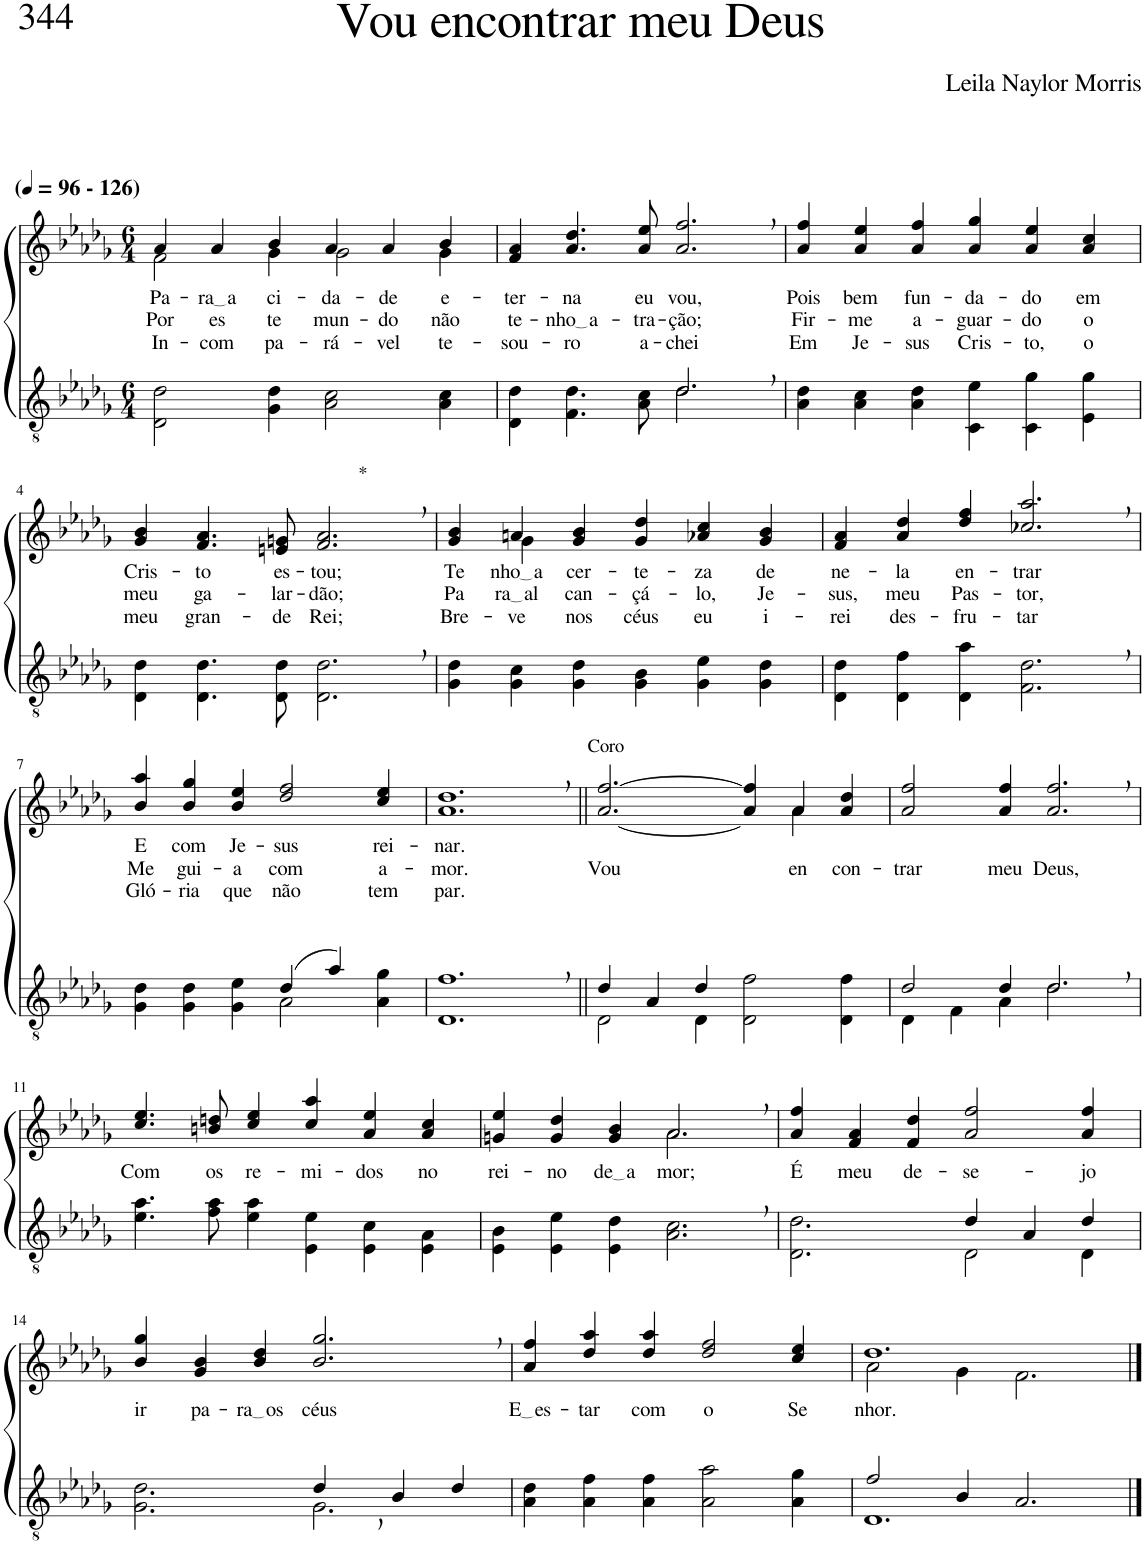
**kern	**kern	**text	**text	**text
*part2	*part1	*part1	*part1	*part1
*staff2	*staff1	*staff1	*staff1	*staff1
*I"Parte III e IV	*I"Parte I e II	*	*	*
*clefGv2	*clefG2	*	*	*
*Trd3c5	*Trd3c5	*	*	*
*k[b-e-a-d-g-]	*k[b-e-a-d-g-]	*	*	*
*M6/4	*M6/4	*	*	*
*MM96	*MM96	*	*	*
=1	=1	=1	=1	=1
*	*^	*	*	*
!	!LO:TX:a:B:t=(	!	!	!	!
!	!LO:TX:a:B:t=- 126)	!	!	!	!
!	!	!	!LO:LY:b	!LO:LY:b	!LO:LY:b
2D-\ 2d-\	4a-/	2f\	Pa-	Por	In-
!	!	!	!LO:LY:b	!LO:LY:b	!LO:LY:b
.	4a-/	.	ra a	es-	-com-
!	!	!	!LO:LY:b	!LO:LY:b	!LO:LY:b
4G-\ 4d-\	4b-/	4g-\	ci-	-te	-pa-
!	!	!	!LO:LY:b	!LO:LY:b	!LO:LY:b
2A-\ 2c\	4a-/	2g-\	-da-	mun-	-rá-
!	!	!	!LO:LY:b	!LO:LY:b	!LO:LY:b
.	4a-/	.	-de	-do	-vel
!	!	!	!LO:LY:b	!LO:LY:b	!LO:LY:b
4A-\ 4c\	4b-/	4g-\	e-	não	te-
=2	=2	=2	=2	=2	=2
*^	*	*	*	*	*
!	!	!	!	!LO:LY:b	!LO:LY:b	!LO:LY:b
*	*	*v	*v	*	*	*
2.ryy	4D-\ 4d-\	4f/ 4a-/	-ter-	te-	-sou-
!	!	!	!LO:LY:b	!LO:LY:b	!LO:LY:b
.	4.F\ 4.d-\	4.a-/ 4.dd-/	-na	nho a	-ro
!	!	!	!LO:LY:b	!LO:LY:b	!LO:LY:b
.	8A-\ 8c\	8a-/ 8ee-/	eu	-tra-	a-
!	!	!	!LO:LY:b	!LO:LY:b	!LO:LY:b
2.d-,/	2.d-\	2.a-/, 2.ff/,	vou,	-ção;	-chei
=3	=3	=3	=3	=3	=3
!	!	!	!LO:LY:b	!LO:LY:b	!LO:LY:b
*v	*v	*	*	*	*
4A-\ 4d-\	4a-/ 4ff/	Pois	Fir-	Em
!	!	!LO:LY:b	!LO:LY:b	!LO:LY:b
4A-\ 4c\	4a-/ 4ee-/	bem	-me	Je-
!	!	!LO:LY:b	!LO:LY:b	!LO:LY:b
4A-\ 4d-\	4a-/ 4ff/	fun-	a-	-sus
!	!	!LO:LY:b	!LO:LY:b	!LO:LY:b
4C\ 4e-\	4a-/ 4gg-/	-da-	-guar-	Cris-
!	!	!LO:LY:b	!LO:LY:b	!LO:LY:b
4C\ 4g-\	4a-/ 4ee-/	-do	-do	-to,
!	!	!LO:LY:b	!LO:LY:b	!LO:LY:b
4E-\ 4g-\	4a-/ 4cc/	em	o	o
!!LO:LB:g=z
=4	=4	=4	=4	=4
!	!	!LO:LY:b	!LO:LY:b	!LO:LY:b
4D-\ 4d-\	4g-/ 4b-/	Cris-	meu	meu
!	!	!LO:LY:b	!LO:LY:b	!LO:LY:b
4.D-\ 4.d-\	4.f/ 4.a-/	-to	ga-	gran-
!	!	!LO:LY:b	!LO:LY:b	!LO:LY:b
8D-\ 8d-\	8en/ 8gn/	es-	-lar-	-de
!	!LO:TX:a:t=*	!	!	!
!	!	!LO:LY:b	!LO:LY:b	!LO:LY:b
2.D-\, 2.d-\,	2.f/, 2.a-/,	-tou;	-dão;	Rei;
=5	=5	=5	=5	=5
!	!	!LO:LY:b	!LO:LY:b	!LO:LY:b
*	*^	*	*	*
4G-\ 4d-\	4g-/ 4b-/	4ryy	Te-	Pa-	Bre-
!	!	!	!	!	!LO:LY:b
!	!	!	!LO:LY:b	!LO:LY:b	!
4G-\ 4c\	4an/	4g-\	nho a	ra al	-ve
!	!	!	!LO:LY:b	!LO:LY:b	!LO:LY:b
4G-\ 4d-\	4g-/ 4b-/	1ryy	cer-	-can-	-nos
!	!	!	!LO:LY:b	!LO:LY:b	!LO:LY:b
4G-\ 4B-\	4g-/ 4dd-/	.	-te-	-çá-	céus
!	!	!	!LO:LY:b	!LO:LY:b	!LO:LY:b
4G-\ 4e-\	4a-X/ 4cc/	.	-za	-lo,	eu
!	!	!	!LO:LY:b	!LO:LY:b	!LO:LY:b
4G-\ 4d-\	4g-/ 4b-/	.	de	Je-	i-
*	*v	*v	*	*	*
=6	=6	=6	=6	=6
!	!	!LO:LY:b	!LO:LY:b	!LO:LY:b
4D-\ 4d-\	4f/ 4a-/	ne-	-sus,	-rei
!	!	!LO:LY:b	!LO:LY:b	!LO:LY:b
4D-\ 4f\	4a-/ 4dd-/	-la	meu	des-
!	!	!LO:LY:b	!LO:LY:b	!LO:LY:b
4D-\ 4a-\	4dd-/ 4ff/	en-	Pas-	-fru-
!	!	!LO:LY:b	!LO:LY:b	!LO:LY:b
2.F\, 2.d-\,	2.cc-X/, 2.aa-/,	-trar	-tor,	-tar
!!LO:LB:g=z
=7	=7	=7	=7	=7
*^	*	*	*	*
!	!	!	!LO:LY:b	!LO:LY:b	!LO:LY:b
2.ryy	4G-\ 4d-\	4b-/ 4aa-/	E	Me	Gló-
!	!	!	!LO:LY:b	!LO:LY:b	!LO:LY:b
.	4G-\ 4d-\	4b-/ 4gg-/	com	gui-	-ria
!	!	!	!LO:LY:b	!LO:LY:b	!LO:LY:b
.	4G-\ 4e-\	4b-/ 4ee-/	Je-	-a	que
!	!	!	!LO:LY:b	!LO:LY:b	!LO:LY:b
(4d-/	2A-\	2dd-/ 2ff/	-sus	com	não
4a-/)	.	.	.	.	.
!	!	!	!LO:LY:b	!LO:LY:b	!LO:LY:b
4ryy	4A-\ 4g-\	4cc/ 4ee-/	rei-	a-	tem
=8	=8	=8	=8	=8	=8
!	!	!LO:TX:a:t=Coro	!	!	!
!	!	!	!LO:LY:b	!LO:LY:b	!LO:LY:b
*v	*v	*	*	*	*
1.D-, 1.f,	1.a-, 1.dd-,	-nar.	-mor.	par.
=9||	=9||	=9||	=9||	=9||
*^	*	*	*	*
!	!	!	!	!LO:LY:b	!
*	*	*^	*	*	*
4d-/	2D-\	[2.a-/ [2.ff/	1ryy	.	Vou	.
4A-/	.	.	.	.	.	.
4d-/	4D-\	.	.	.	.	.
2.ryy	2D-\ 2f\	4a-/] 4ff/]	.	.	.	.
!	!	!	!	!	!LO:LY:b	!
.	.	4a-/	4a-\	.	en-	.
!	!	!	!	!	!LO:LY:b	!
.	4D-\ 4f\	4a-/ 4dd-/	4ryy	.	-con-	.
=10	=10	=10	=10	=10	=10	=10
!	!	!	!	!	!LO:LY:b	!
*	*	*v	*v	*	*	*
2d-/	4D-\	2a-/ 2ff/	.	-trar	.
.	4F\	.	.	.	.
!	!	!	!	!LO:LY:b	!
4d-/	4A-\	4a-/ 4ff/	.	meu	.
!	!	!	!	!LO:LY:b	!
2.d-,/	2.d-\	2.a-/, 2.ff/,	.	Deus,	.
!!LO:LB:g=z
=11	=11	=11	=11	=11	=11
!	!	!	!LO:LY:b	!	!
*v	*v	*	*	*	*
4.e-\ 4.a-\	4.cc/ 4.ee-/	Com	.	.
!	!	!LO:LY:b	!	!
8f\ 8a-\	8bn/ 8ddn/	os	.	.
!	!	!LO:LY:b	!	!
4e-\ 4a-\	4cc/ 4ee-/	re-	.	.
!	!	!LO:LY:b	!	!
4E-\ 4e-\	4cc/ 4aa-/	-mi-	.	.
!	!	!LO:LY:b	!	!
4E-\ 4c\	4a-/ 4ee-/	-dos	.	.
!	!	!LO:LY:b	!	!
4E-\ 4A-\	4a-/ 4cc/	no	.	.
=12	=12	=12	=12	=12
!	!	!LO:LY:b	!	!
*	*^	*	*	*
4E-\ 4B-\	4gn/ 4ee-/	2.ryy	rei-	.	.
!	!	!	!LO:LY:b	!	!
4E-\ 4e-\	4g/ 4dd-/	.	-no	.	.
!	!	!	!LO:LY:b	!	!
4E-\ 4d-\	4g/ 4b-/	.	de a	.	.
!	!	!	!LO:LY:b	!	!
2.A-\, 2.c\,	2.a-,/	2.a-\	-mor;	.	.
=13	=13	=13	=13	=13	=13
*^	*	*	*	*	*
!	!	!	!	!LO:LY:b	!	!
*	*	*v	*v	*	*	*
2.ryy	2.D-\ 2.d-\	4a-/ 4ff/	É	.	.
!	!	!	!LO:LY:b	!	!
.	.	4f/ 4a-/	meu	.	.
!	!	!	!LO:LY:b	!	!
.	.	4f/ 4dd-/	de-	.	.
!	!	!	!LO:LY:b	!	!
4d-/	2D-\	2a-/ 2ff/	-se-	.	.
4A-/	.	.	.	.	.
!	!	!	!LO:LY:b	!	!
4d-/	4D-\	4a-/ 4ff/	-jo	.	.
!!LO:LB:g=z
=14	=14	=14	=14	=14	=14
!	!	!	!LO:LY:b	!	!
2.ryy	2.G-\ 2.d-\	4b-/ 4gg-/	ir	.	.
!	!	!	!LO:LY:b	!	!
.	.	4g-/ 4b-/	pa-	.	.
!	!	!	!LO:LY:b	!	!
.	.	4b-/ 4dd-/	ra os	.	.
!	!	!	!LO:LY:b	!	!
4d-,/	2.G-\	2.b-/, 2.gg-/,	céus	.	.
4B-/	.	.	.	.	.
4d-/	.	.	.	.	.
*v	*v	*	*	*	*
=15	=15	=15	=15	=15
!	!	!LO:LY:b	!	!
4A-\ 4d-\	4a-/ 4ff/	E es	.	.
!	!	!LO:LY:b	!	!
4A-\ 4f\	4dd-/ 4aa-/	-tar	.	.
!	!	!LO:LY:b	!	!
4A-\ 4f\	4dd-/ 4aa-/	com	.	.
!	!	!LO:LY:b	!	!
2A-\ 2a-\	2dd-/ 2ff/	o	.	.
!	!	!LO:LY:b	!	!
4A-\ 4g-\	4cc/ 4ee-/	Se-	.	.
=16	=16	=16	=16	=16
*^	*^	*	*	*
!	!	!	!	!LO:LY:b	!	!
2f/	1.D-	1.dd-	2a-\	-nhor.	.	.
4B-/	.	.	4g-\	.	.	.
2.A-/	.	.	2.f\	.	.	.
*v	*v	*	*	*	*	*
*	*v	*v	*	*	*
==	==	==	==	==
*-	*-	*-	*-	*-
